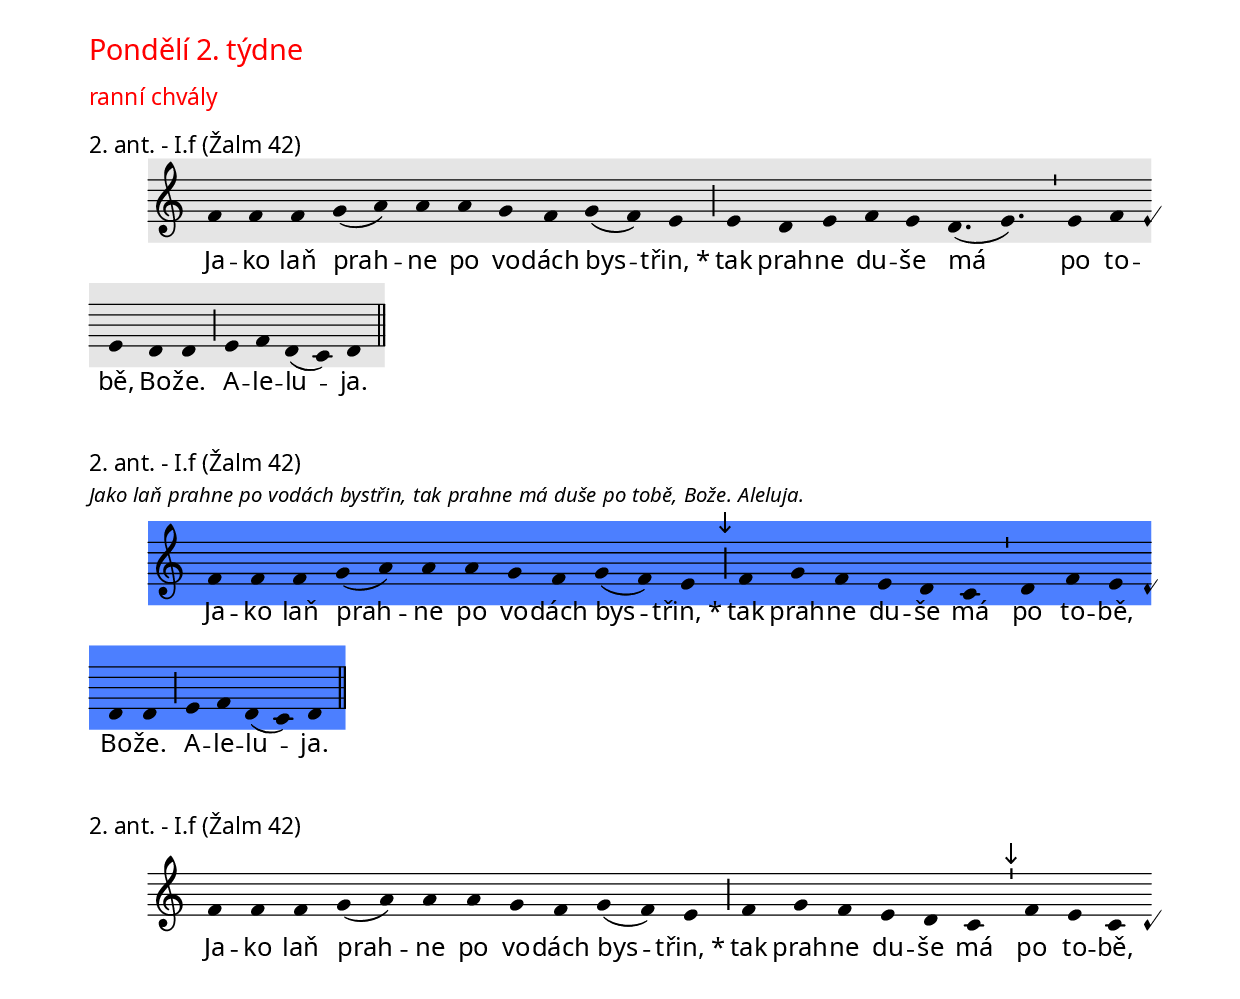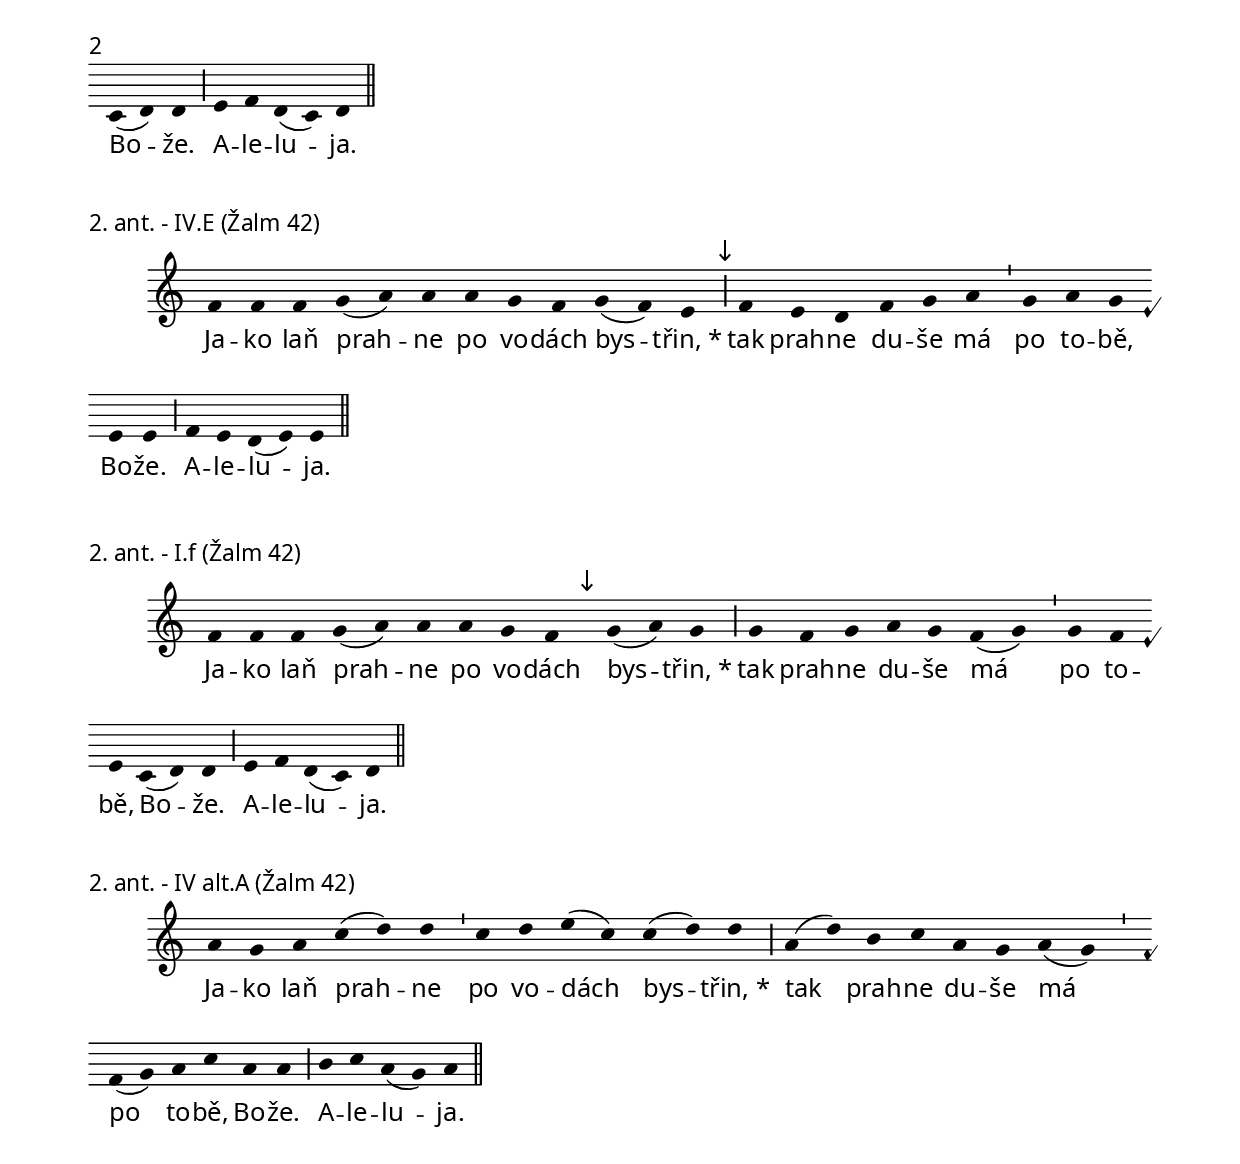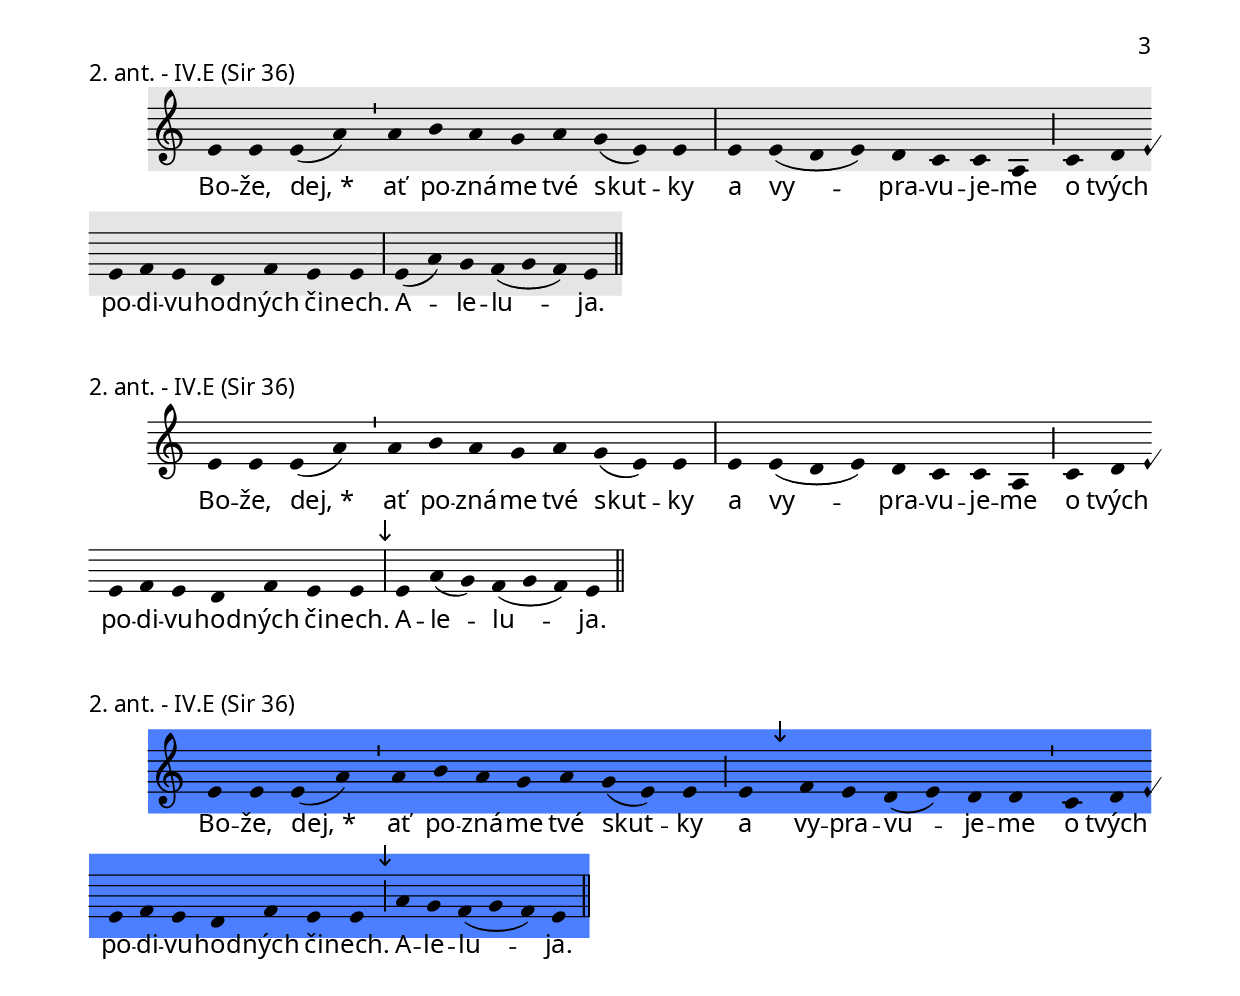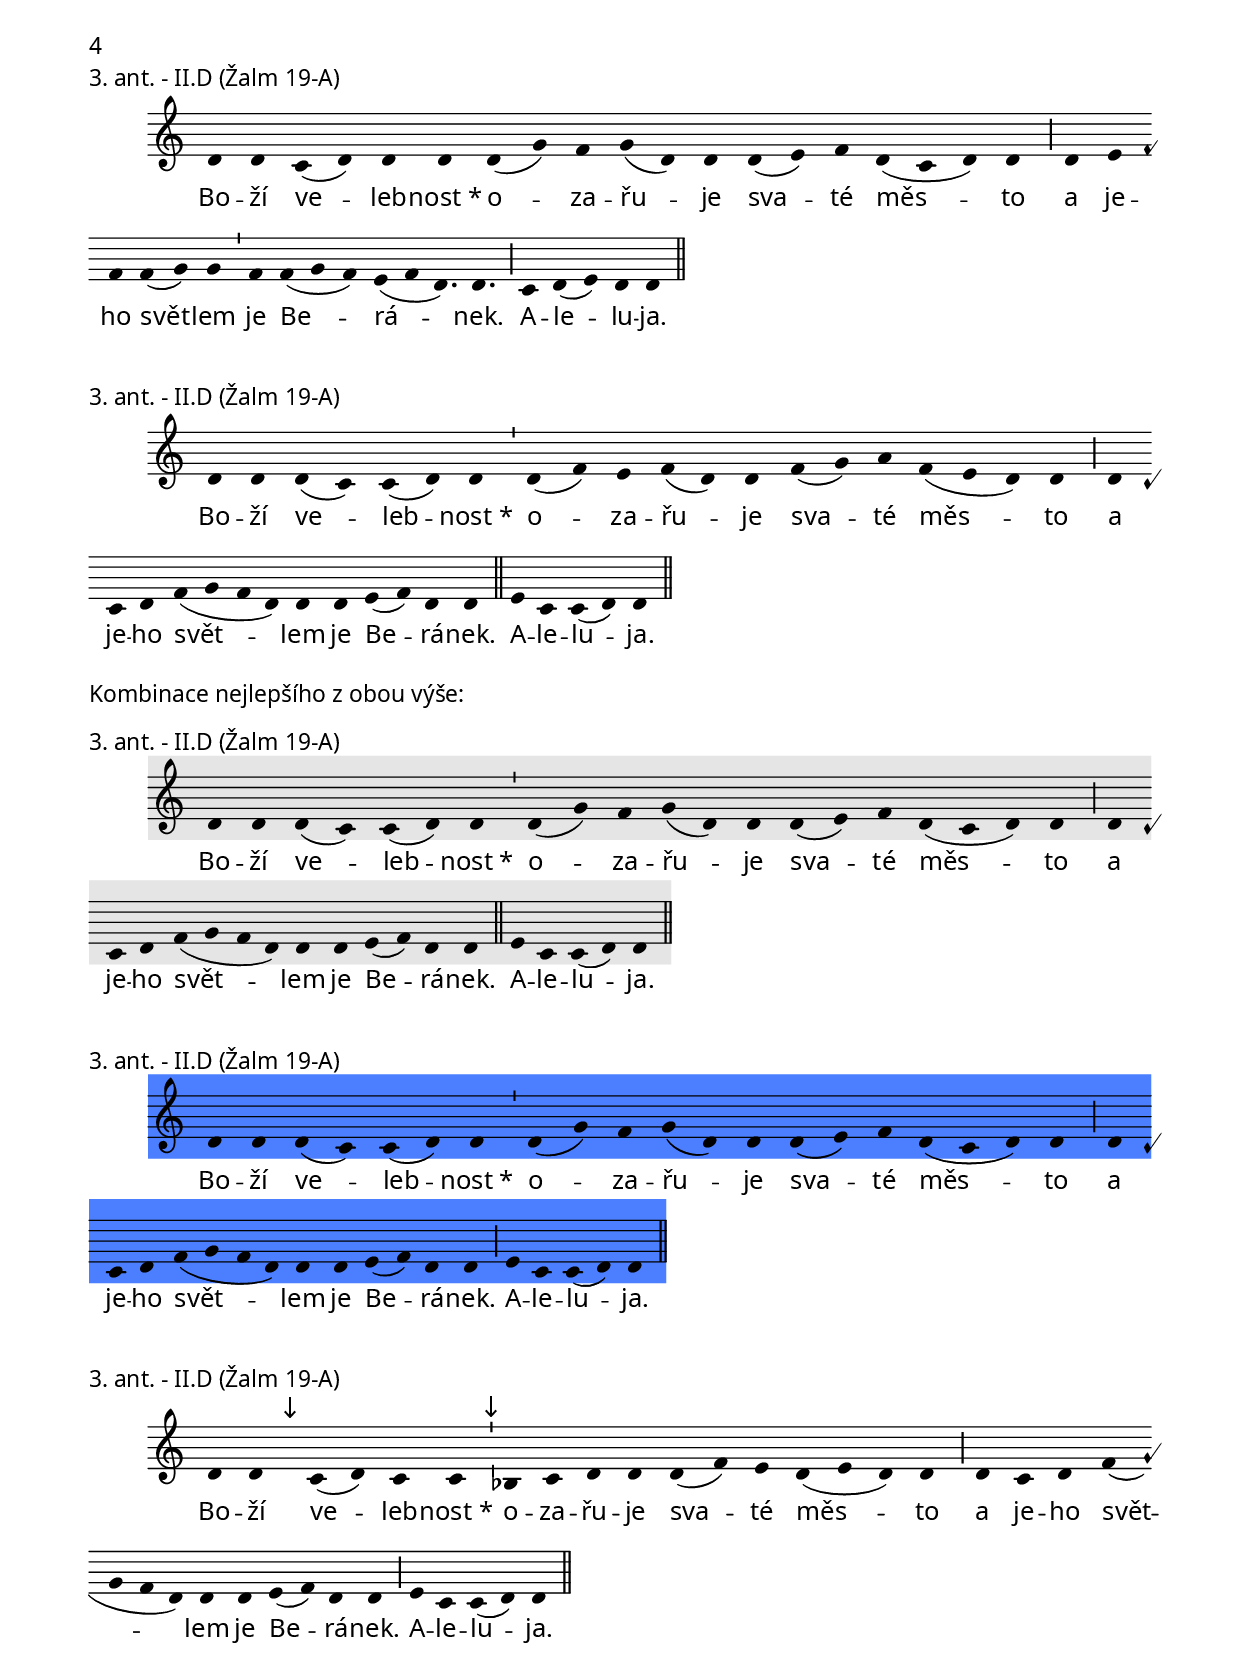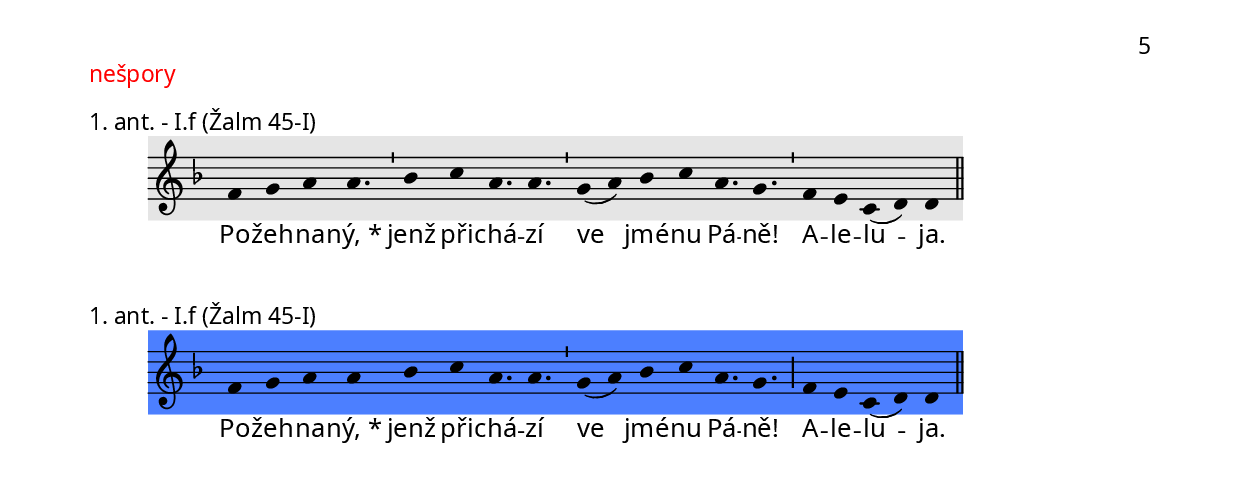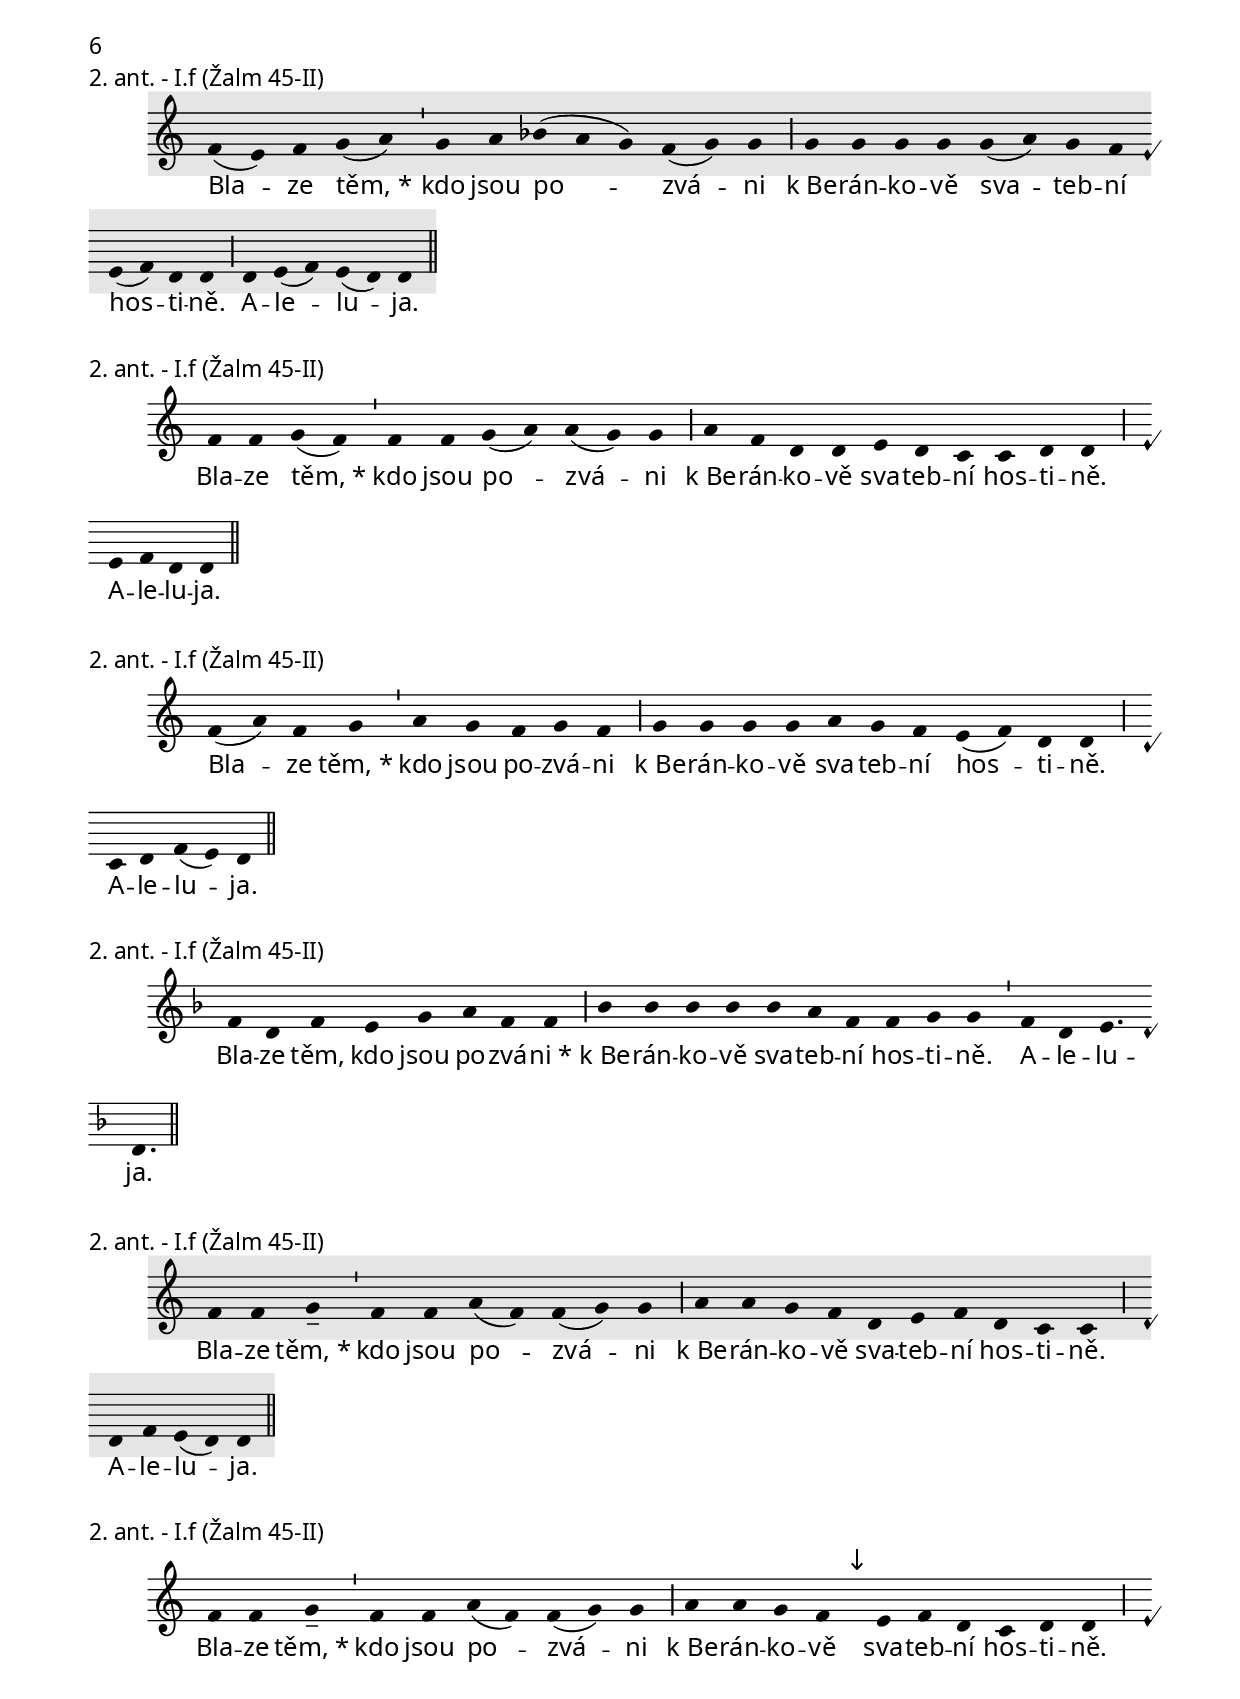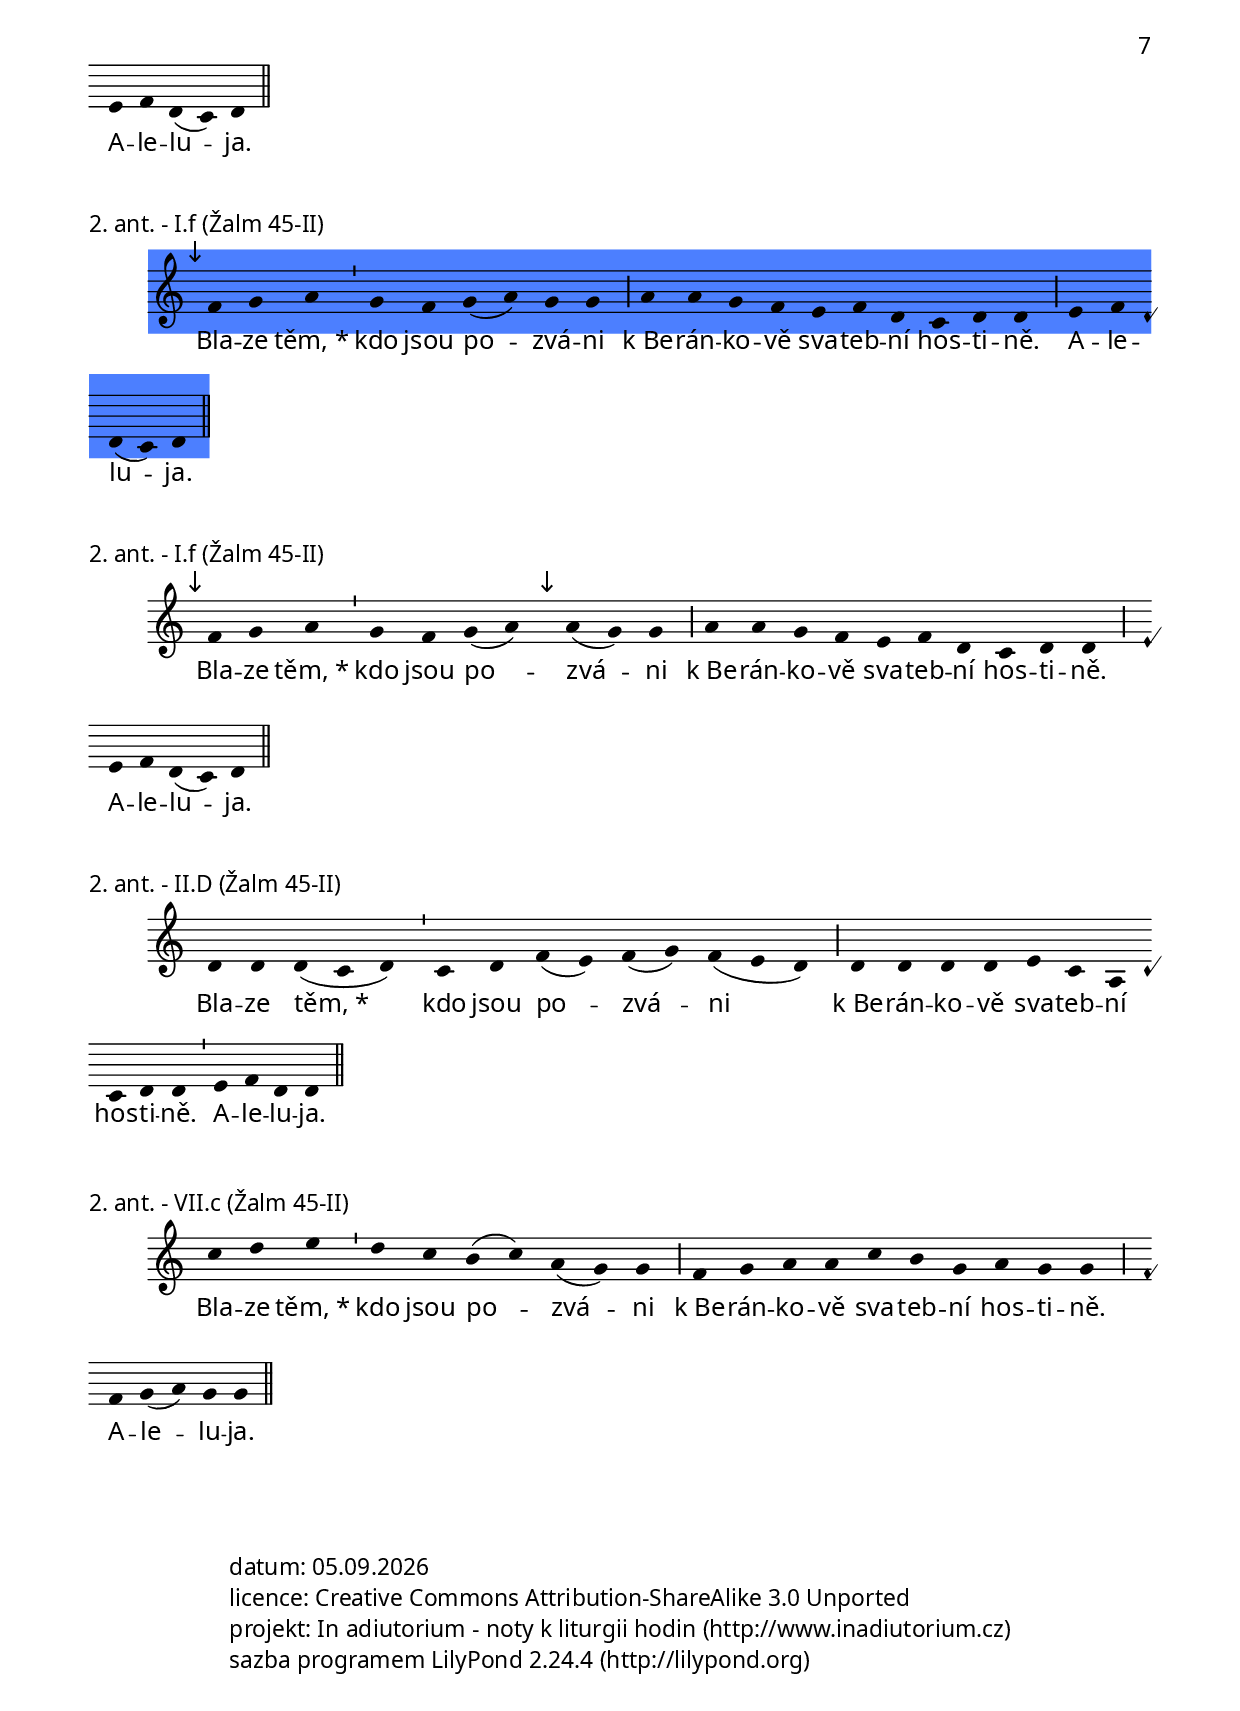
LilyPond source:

\include "../spolecne.ly"

\markup {\nadpisDen {Pondělí 2. týdne}}

\markup {\nadpisHodinka {"ranní chvály"}}

\score {
  \relative c' {
    \zvyraznovacSedy
    \choralniRezim
    f4 f f g( a) a a g f g( f) e \barMaior
    e d e f e d4.( e) \barMin e4 f e d d \barMaior
    e f d( c) d \barFinalis
  }
  \addlyrics {
    Ja -- ko  laň prah -- ne po vo -- dách bys -- třin,_*
    tak prah -- ne du -- še má po to -- bě, Bo -- že.
    A -- le -- lu -- ja.
  }
  \header {
    quid = "2. ant."
    modus = "I"
    differentia = "f"
    psalmus = "Žalm 42"
    id = "rch-a1"
    piece = \markup {\sestavTitulek}
  }
}

\score {
  \relative c' {
    \zvyraznovacModry
    \choralniRezim
    f4 f f g( a) a a g f g( f) e \barMaior
    \mark\sipka f g f e d c \barMin d4 f e d d \barMaior
    e f d( c) d \barFinalis
  }
  \addlyrics {
    Ja -- ko  laň prah -- ne po vo -- dách bys -- třin,_*
    tak prah -- ne du -- še má po to -- bě, Bo -- že.
    A -- le -- lu -- ja.
  }
  \header {
    textus_approbatus = "Jako  laň prahne po vodách bystřin,
    tak prahne má duše po tobě, Bože. Aleluja."
    quid = "2. ant."
    modus = "I"
    differentia = "f"
    psalmus = "Žalm 42"
    id = "rch-a1"
    piece = \markup {\sestavTitulek}
  }
}

\score {
  \relative c' {
    \choralniRezim
    f4 f f g( a) a a g f g( f) e \barMaior
    f g f e d c \barMin \mark\sipka f e c c( d) d \barMaior
    e f d( c) d \barFinalis
  }
  \addlyrics {
    Ja -- ko  laň prah -- ne po vo -- dách bys -- třin,_*
    tak prah -- ne du -- še má po to -- bě, Bo -- že.
    A -- le -- lu -- ja.
  }
  \header {
    quid = "2. ant."
    modus = "I"
    differentia = "f"
    psalmus = "Žalm 42"
    id = "rch-a1"
    piece = \markup {\sestavTitulek}
  }
}

\score {
  \relative c' {
    \choralniRezim
    f4 f f g( a) a a g f g( f) e \barMaior
    \mark\sipka f e d f g a \barMin g a g e e \barMaior
    f e d( e) e \barFinalis
  }
  \addlyrics {
    Ja -- ko  laň prah -- ne po vo -- dách bys -- třin,_*
    tak prah -- ne du -- še má po to -- bě, Bo -- že.
    A -- le -- lu -- ja.
  }
  \header {
    quid = "2. ant."
    modus = "IV"
    differentia = "E"
    psalmus = "Žalm 42"
    id = "rch-a1"
    piece = \markup {\sestavTitulek}
  }
}

\score {
  \relative c' {
    \choralniRezim
    f4 f f g( a) a a g f \mark\sipka g( a) g \barMaior
    g f g a g f( g) \barMin g f e c( d) d \barMaior
    e f d( c) d \barFinalis
  }
  \addlyrics {
    Ja -- ko  laň prah -- ne po vo -- dách bys -- třin,_*
    tak prah -- ne du -- še má po to -- bě, Bo -- že.
    A -- le -- lu -- ja.
  }
  \header {
    quid = "2. ant."
    modus = "I"
    differentia = "f"
    psalmus = "Žalm 42"
    id = "rch-a1"
    piece = \markup {\sestavTitulek}
  }
}

\score {
  \relative c'' {
    \choralniRezim
    a4 g a c( d) d \barMin
    c d e( c) c( d) d \barMaior
    a( d) b c a g a( g) \barMin
    f( g) a c a a \barMaior
    b c a( g) a \barFinalis
  }
  \addlyrics {
    Ja -- ko  laň prah -- ne
    po vo -- dách bys -- třin,_*
    tak prah -- ne du -- še má
    po to -- bě, Bo -- že.
    A -- le -- lu -- ja.
  }
  \header {
    quid = "2. ant."
    modus = "IV alt"
    differentia = "A"
    psalmus = "Žalm 42"
    id = "rch-a1"
    piece = \markup {\sestavTitulek}
  }
}

\pageBreak

\score {
  \relative c' {
    \zvyraznovacSedy
    \choralniRezim
    e4 e e( a) \barMin a b a g a g( e) e \barMax
    e e( d e) d c c a \barMaior
    c d e f e d f e e \barMax
    e( a) g f( g f) e \barFinalis
  }
  \addlyrics {
    Bo -- že, dej,_* ať po -- zná -- me tvé skut -- ky
    a vy -- pra -- vu -- je -- me
    o tvých po -- di -- vu -- hod -- ných či -- nech.
    A -- le -- lu -- ja.
  }
  \header {
    quid = "2. ant."
    modus = "IV"
    differentia = "E"
    psalmus = "Sir 36"
    id = "rch-a2"
    placet = "má ambitus přes oktávu - to je na feriální antifonu dost"
    piece = \markup {\sestavTitulek}
  }
}

\score {
  \relative c' {
    \choralniRezim
    e4 e e( a) \barMin a b a g a g( e) e \barMax
    e e( d e) d c c a \barMaior
    c d e f e d f e e \barMax
    \mark\sipka e a( g) f( g f) e \barFinalis
  }
  \addlyrics {
    Bo -- že, dej,_* ať po -- zná -- me tvé skut -- ky
    a vy -- pra -- vu -- je -- me
    o tvých po -- di -- vu -- hod -- ných či -- nech.
    A -- le -- lu -- ja.
  }
  \header {
    quid = "2. ant."
    modus = "IV"
    differentia = "E"
    psalmus = "Sir 36"
    id = "rch-a2"
    piece = \markup {\sestavTitulek}
  }
}

\score {
  \relative c' {
    \zvyraznovacModry
    \choralniRezim
    e4 e e( a) \barMin a b a g a g( e) e \barMaior
    e \mark\sipka f e d( e) d d \barMin
    c d e f e d f e e \barMaior
    \mark\sipka a g f( g f) e \barFinalis
  }
  \addlyrics {
    Bo -- že, dej,_* ať po -- zná -- me tvé skut -- ky
    a vy -- pra -- vu -- je -- me
    o tvých po -- di -- vu -- hod -- ných či -- nech.
    A -- le -- lu -- ja.
  }
  \header {
    quid = "2. ant."
    modus = "IV"
    differentia = "E"
    psalmus = "Sir 36"
    id = "rch-a2"
    piece = \markup {\sestavTitulek}
  }
}

\pageBreak

\score {
  \relative c' {
    \choralniRezim
    d4 d c( d) d d d( g) f g( d) d d( e) f d( c d) d \barMaior
    d e f f( g) g \barMin f f( g f) e( f d4.) d \barMaior
    c4 d( e) d d \barFinalis
  }
  \addlyrics {
    Bo -- ží ve -- leb -- nost_*
    o -- za -- řu -- je sva -- té měs -- to
    a je -- ho svět -- lem je Be -- rá -- nek.
    A -- le -- lu -- ja.
  }
  \header {
    quid = "3. ant."
    modus = "II"
    differentia = "D"
    psalmus = "Žalm 19-A"
    id = "rch-a3"
    piece = \markup {\sestavTitulek}
  }
}

\score {
  \relative c' {
    \choralniRezim
    d4 d d( c) c( d) d \barMin
    d( f) e f( d) d f( g) a f( e d) d \barMaior
    d c d f( g f d) d d e( f) d d \barFinalis
    e c c( d) d \barFinalis
  }
  \addlyrics {
    Bo -- ží ve -- leb -- nost_*
    o -- za -- řu -- je sva -- té měs -- to
    a je -- ho svět -- lem je Be -- rá -- nek.
    A -- le -- lu -- ja.
  }
  \header {
    quid = "3. ant."
    modus = "II"
    differentia = "D"
    psalmus = "Žalm 19-A"
    id = "rch-a3"
    fons = "Druha cast z:"
    fial = "commune/commune_apostol.ly#rch-aben?cast"
    piece = \markup {\sestavTitulek}
  }
}

\markup{Kombinace nejlepšího z obou výše:}

\score {
  \relative c' {
    \zvyraznovacSedy
    \choralniRezim
    d4 d d( c) c( d) d \barMin
    d( g) f g( d) d d( e) f d( c d) d \barMaior
    d c d f( g f d) d d e( f) d d \barFinalis
    e c c( d) d \barFinalis
  }
  \addlyrics {
    Bo -- ží ve -- leb -- nost_*
    o -- za -- řu -- je sva -- té měs -- to
    a je -- ho svět -- lem je Be -- rá -- nek.
    A -- le -- lu -- ja.
  }
  \header {
    quid = "3. ant."
    modus = "II"
    differentia = "D"
    psalmus = "Žalm 19-A"
    id = "rch-a3"
    fons = "Druha cast z:"
    fial = "commune/commune_apostol.ly#rch-aben?cast"
    piece = \markup {\sestavTitulek}
  }
}

\score {
  \relative c' {
    \zvyraznovacModry
    \choralniRezim
    d4 d d( c) c( d) d \barMin
    d( g) f g( d) d d( e) f d( c d) d \barMaior
    d c d f( g f d) d d e( f) d d \barMaior
    e c c( d) d \barFinalis
  }
  \addlyrics {
    Bo -- ží ve -- leb -- nost_*
    o -- za -- řu -- je sva -- té měs -- to
    a je -- ho svět -- lem je Be -- rá -- nek.
    A -- le -- lu -- ja.
  }
  \header {
    quid = "3. ant."
    modus = "II"
    differentia = "D"
    psalmus = "Žalm 19-A"
    id = "rch-a3"
    fons = "Druha cast z:"
    fial = "commune/commune_apostol.ly#rch-aben?konec"
    piece = \markup {\sestavTitulek}
  }
}

\score {
  \relative c' {
    \choralniRezim
    d4 d \mark\sipka c( d) c c \barMin
    \mark\sipka bes c d d d( f) e d( e d) d \barMaior
    d c d f( g f d) d d e( f) d d \barMaior
    e c c( d) d \barFinalis
  }
  \addlyrics {
    Bo -- ží ve -- leb -- nost_*
    o -- za -- řu -- je sva -- té měs -- to
    a je -- ho svět -- lem je Be -- rá -- nek.
    A -- le -- lu -- ja.
  }
  \header {
    quid = "3. ant."
    modus = "II"
    differentia = "D"
    psalmus = "Žalm 19-A"
    id = "rch-a3"
    fons = "Druha cast z:"
    fial = "commune/commune_apostol.ly#rch-aben?cast"
    piece = \markup {\sestavTitulek}
  }
}

\pageBreak

\markup {\nadpisHodinka {"nešpory"}}

\score {
  \relative c' {
    \zvyraznovacSedy
    \choralniRezim
    \key f\major
    f4 g a a4. \barMin
    bes4 c a4. a \barMin
    g4( a) bes c a4. g \barMin
    f4 e c( d) d \barFinalis
  }
  \addlyrics {
    Po -- žeh -- na -- ný,_* jenž při -- chá -- zí
    ve jmé -- nu Pá -- ně!
    A -- le -- lu -- ja.
  }
  \header {
    quid = "1. ant."
    modus = "I"
    differentia = "f"
    psalmus = "Žalm 45-I"
    fons = "Melodie z: žaltář, neděle 2.t., r.ch., 1.ant. (upravena pro mírně odlišný text)"
    id = "ne-a1"
    piece = \markup {\sestavTitulek}
  }
}

\score {
  \relative c' {
    \zvyraznovacModry
    \choralniRezim
    \key f\major
    f4 g a a bes c a4. a \barMin
    g4( a) bes c a4. g \barMaior
    f4 e c( d) d \barFinalis
  }
  \addlyrics {
    Po -- žeh -- na -- ný,_* jenž při -- chá -- zí
    ve jmé -- nu Pá -- ně!
    A -- le -- lu -- ja.
  }
  \header {
    quid = "1. ant."
    modus = "I"
    differentia = "f"
    psalmus = "Žalm 45-I"
    fons = "Melodie z: žaltář, neděle 2.t., r.ch., 1.ant. (upravena pro mírně odlišný text)"
    fial = "antifony/tyden2_1nedele.ly#rch-ant1?upraveno"
    id = "ne-a1"
    piece = \markup {\sestavTitulek}
  }
}

\pageBreak

\score {
  \relative c' {
    \zvyraznovacSedy
    \choralniRezim
    f4( e) f g( a) \barMin
    g a bes( a g) f( g) g \barMaior
    g g g g g( a) g f e( f) d d \barMaior
    d e( f) e( d) d \barFinalis
  }
  \addlyrics {
    Bla -- ze těm,_*
    kdo jsou po -- zvá -- ni
    k_Be -- rán -- ko -- vě sva -- teb -- ní hos -- ti -- ně.
    A -- le -- lu -- ja.
  }
  \header {
    quid = "2. ant."
    modus = "I"
    differentia = "f"
    psalmus = "Žalm 45-II"
    id = "ne-a2"
    placet = "mdlá"
    piece = \markup {\sestavTitulek}
  }
}

\score {
  \relative c' {
    \choralniRezim
    f4 f g( f) \barMin
    f f g( a) a( g) g \barMaior
    a f d d e d c c d d \barMaior
    e f d d \barFinalis
  }
  \addlyrics {
    Bla -- ze těm,_*
    kdo jsou po -- zvá -- ni
    k_Be -- rán -- ko -- vě sva -- teb -- ní hos -- ti -- ně.
    A -- le -- lu -- ja.
  }
  \header {
    quid = "2. ant."
    modus = "I"
    differentia = "f"
    psalmus = "Žalm 45-II"
    id = "ne-a2"
    piece = \markup {\sestavTitulek}
  }
}

\score {
  \relative c' {
    \choralniRezim
    f4( a) f g \barMin
    a g f g f \barMaior
    g g g g a g f e( f) d d \barMaior
    c d f( e) d \barFinalis
  }
  \addlyrics {
    Bla -- ze těm,_*
    kdo jsou po -- zvá -- ni
    k_Be -- rán -- ko -- vě sva -- teb -- ní hos -- ti -- ně.
    A -- le -- lu -- ja.
  }
  \header {
    quid = "2. ant."
    modus = "I"
    differentia = "f"
    psalmus = "Žalm 45-II"
    id = "ne-a2"
    piece = \markup {\sestavTitulek}
  }
}

\score {
  \relative c' {
    \choralniRezim
    \key f \major
    f4 d f e g a f f \barMaior
    bes bes bes bes bes a f f g g \barMin
    f d e4. d \barFinalis
  }
  \addlyrics {
    Bla -- ze těm, kdo jsou po -- zvá -- ni_*
    k_Be -- rán -- ko -- vě sva -- teb -- ní hos -- ti -- ně.
    A -- le -- lu -- ja.
  }
  \header {
    quid = "2. ant."
    modus = "I"
    differentia = "f"
    psalmus = "Žalm 45-II"
    id = "ne-a2"
    piece = \markup {\sestavTitulek}
  }
}

\score {
  \relative c' {
    \zvyraznovacSedy
    \choralniRezim
    f4 f g-- \barMin
    f f a( f) f( g) g \barMaior
    a a g f d e f d c c \barMaior
    d f e( d) d \barFinalis
  }
  \addlyrics {
    Bla -- ze těm,_*
    kdo jsou po -- zvá -- ni
    k_Be -- rán -- ko -- vě sva -- teb -- ní hos -- ti -- ně.
    A -- le -- lu -- ja.
  }
  \header {
    quid = "2. ant."
    modus = "I"
    differentia = "f"
    psalmus = "Žalm 45-II"
    id = "ne-a2"
    piece = \markup {\sestavTitulek}
  }
}

\score {
  \relative c' {
    \choralniRezim
    f4 f g-- \barMin
    f f a( f) f( g) g \barMaior
    a a g f \mark\sipka e f d c d d \barMaior
    e f d( c) d \barFinalis
  }
  \addlyrics {
    Bla -- ze těm,_*
    kdo jsou po -- zvá -- ni
    k_Be -- rán -- ko -- vě sva -- teb -- ní hos -- ti -- ně.
    A -- le -- lu -- ja.
  }
  \header {
    quid = "2. ant."
    modus = "I"
    differentia = "f"
    psalmus = "Žalm 45-II"
    id = "ne-a2"
    piece = \markup {\sestavTitulek}
  }
}

\score {
  \relative c' {
    \zvyraznovacModry
    \choralniRezim
    \mark\sipka f4 g a \barMin
    g f g( a) g g \barMaior
    a a g f e f d c d d \barMaior
    e f d( c) d \barFinalis
  }
  \addlyrics {
    Bla -- ze těm,_*
    kdo jsou po -- zvá -- ni
    k_Be -- rán -- ko -- vě sva -- teb -- ní hos -- ti -- ně.
    A -- le -- lu -- ja.
  }
  \header {
    quid = "2. ant."
    modus = "I"
    differentia = "f"
    psalmus = "Žalm 45-II"
    id = "ne-a2"
    piece = \markup {\sestavTitulek}
  }
}

\score {
  \relative c' {
    \choralniRezim
    \mark\sipka f4 g a \barMin
    g f g( a) \mark\sipka a( g) g \barMaior
    a a g f e f d c d d \barMaior
    e f d( c) d \barFinalis
  }
  \addlyrics {
    Bla -- ze těm,_*
    kdo jsou po -- zvá -- ni
    k_Be -- rán -- ko -- vě sva -- teb -- ní hos -- ti -- ně.
    A -- le -- lu -- ja.
  }
  \header {
    quid = "2. ant."
    modus = "I"
    differentia = "f"
    psalmus = "Žalm 45-II"
    id = "ne-a2"
    piece = \markup {\sestavTitulek}
  }
}

\score {
  \relative c' {
    \choralniRezim
    d4 d d( c d) \barMin
    c d f( e) f( g) f( e d) \barMaior
    d d d d e c a c d d \barMin
    e f d d \barFinalis
  }
  \addlyrics {
    Bla -- ze těm,_*
    kdo jsou po -- zvá -- ni
    k_Be -- rán -- ko -- vě sva -- teb -- ní hos -- ti -- ně.
    A -- le -- lu -- ja.
  }
  \header {
    quid = "2. ant."
    modus = "II"
    differentia = "D"
    psalmus = "Žalm 45-II"
    id = "ne-a2"
    piece = \markup {\sestavTitulek}
  }
}

\score {
  \relative c'' {
    \choralniRezim
    c4 d e \barMin
    d c b( c) a( g) g \barMaior
    f g a a c b g a g g \barMaior
    f g( a) g g \barFinalis
  }
  \addlyrics {
    Bla -- ze těm,_*
    kdo jsou po -- zvá -- ni
    k_Be -- rán -- ko -- vě sva -- teb -- ní hos -- ti -- ně.
    A -- le -- lu -- ja.
  }
  \header {
    quid = "2. ant."
    modus = "VII"
    differentia = "c"
    psalmus = "Žalm 45-II"
    id = "ne-a2"
    piece = \markup {\sestavTitulek}
  }
}

%\score { \velikTIIpondeliNespAntIII }